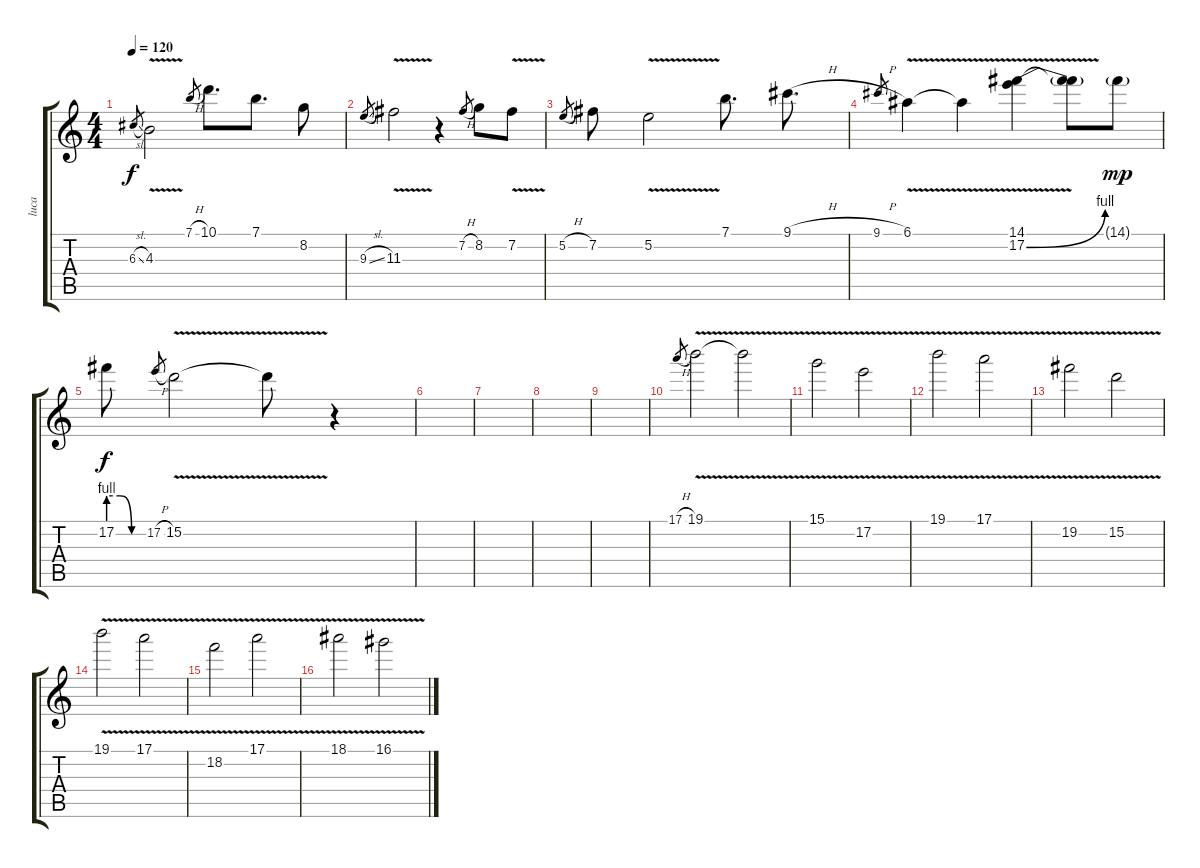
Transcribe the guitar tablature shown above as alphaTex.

\track ("luca" "luca") {instrument overdrivenguitar}
\staff {score tabs}
\tuning (E4 B3 G3 D3 A2 E2) {hide}
\ts (4 4)
\tempo 120
\clef g2
\ks c
6.3{sl}.8{gr dy f} 4.3{v}.2 7.1{h}.8{gr} 10.1.8{d} 7.1.8{d} 8.2.8 |
9.3{sl}.8{gr} 11.3{v}.2 r.4 7.2{h}.8{gr} 8.2.8 7.2{v}.8 |
5.2{h}.8{gr} 7.2.8 5.2{v}.2 7.1.8{d} 9.1{h}.8{d} |
9.1{h}.8{gr} 6.1{v}.4 6.1{t}.4 (14.1 17.2{be (bend 0 0 60 4) v}).4 (14.1{t} 17.2{t}).8 14.1{g}.8{dy mp} |
17.2{be (custom 0 4 20 4 40 0 60 0)}.8{dy f} 17.2{h}.8{gr} 15.2{v}.2 15.2{t}.8 r.4 |
|
|
|
|
17.1{h}.8{gr} 19.1{v}.2 19.1{t}.2 |
15.1{v}.2 17.2{v}.2 |
19.1{v}.2 17.1{v}.2 |
19.2{v}.2 15.2{v}.2 |
19.1{v}.2 17.1{v}.2 |
18.2{v}.2 17.1{v}.2 |
18.1{v}.2 16.1{v}.2
